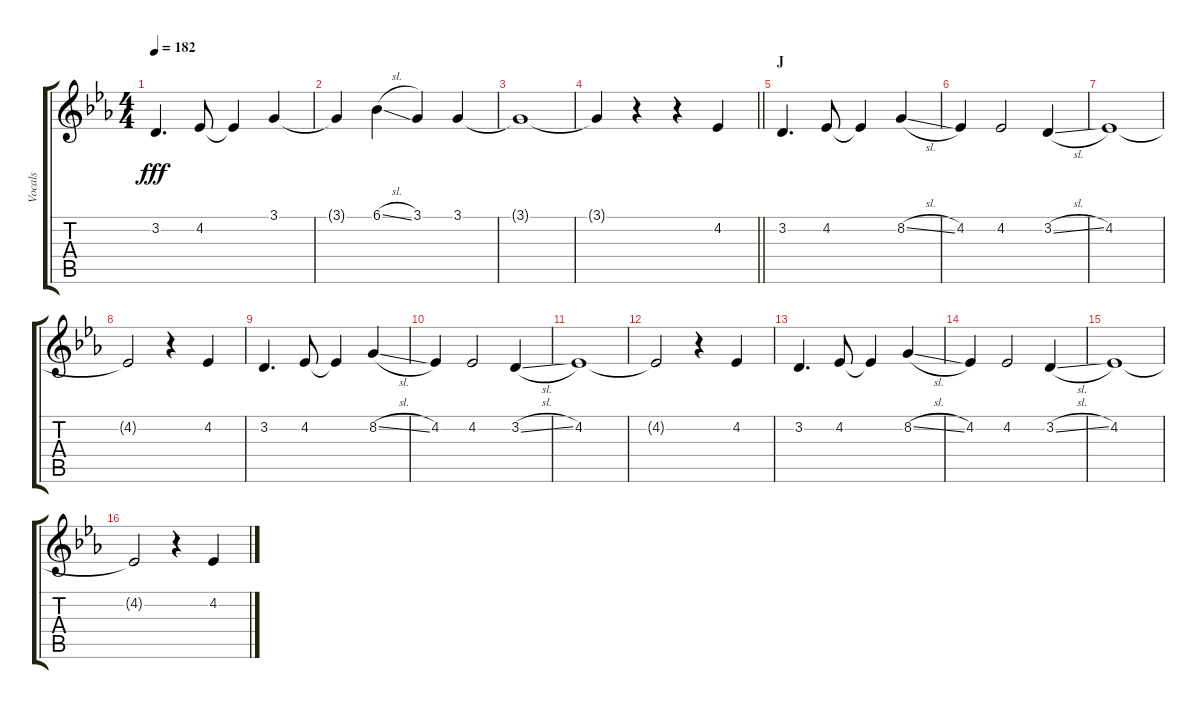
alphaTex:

\track ("Vocals" "Vocals") {instrument voiceoohs}
\staff {score tabs}
\tuning (E4 B3 G3 D3 A2 E2) {hide}
\ts (4 4)
\tempo 182
\clef g2
\ks eb
3.2.4{d dy fff} 4.2.8 4.2{t}.4 3.1.4 |
3.1{t}.4 6.1{sl}.4 3.1.4 3.1.4 |
3.1{t}.1 |
\barLineRight lightlight
3.1{t}.4 r.4 r.4 4.2.4 |
\section ("" "J")
3.2.4{d} 4.2.8 4.2{t}.4 8.2{sl}.4 |
4.2.4 4.2.2 3.2{sl}.4 |
4.2.1 |
4.2{t}.2 r.4 4.2.4 |
3.2.4{d} 4.2.8 4.2{t}.4 8.2{sl}.4 |
4.2.4 4.2.2 3.2{sl}.4 |
4.2.1 |
4.2{t}.2 r.4 4.2.4 |
3.2.4{d} 4.2.8 4.2{t}.4 8.2{sl}.4 |
4.2.4 4.2.2 3.2{sl}.4 |
4.2.1 |
4.2{t}.2 r.4 4.2.4
